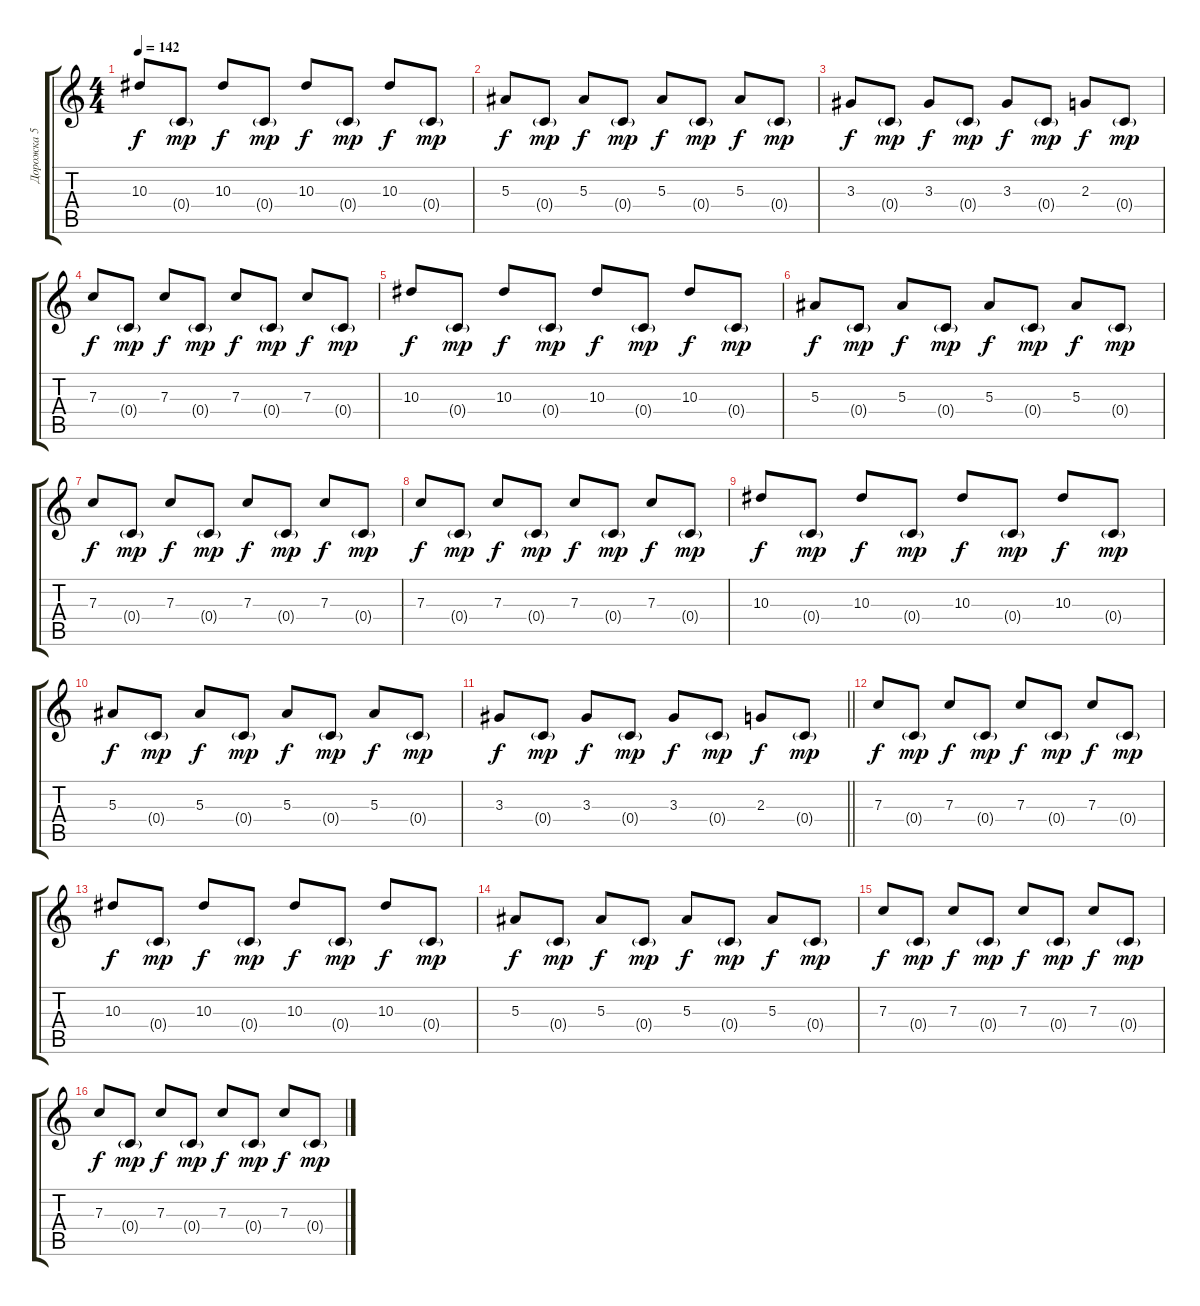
\track ("Дорожка 5" "Дорожка 5") {instrument distortionguitar}
\staff {score tabs}
\tuning (D4 A3 F3 C3 G2 C2) {hide}
\ts (4 4)
\tempo 142
\clef g2
\ks c
10.3.8{dy f} 0.4{g}.8{dy mp} 10.3.8{dy f} 0.4{g}.8{dy mp} 10.3.8{dy f} 0.4{g}.8{dy mp} 10.3.8{dy f} 0.4{g}.8{dy mp} |
5.3.8{dy f} 0.4{g}.8{dy mp} 5.3.8{dy f} 0.4{g}.8{dy mp} 5.3.8{dy f} 0.4{g}.8{dy mp} 5.3.8{dy f} 0.4{g}.8{dy mp} |
3.3.8{dy f} 0.4{g}.8{dy mp} 3.3.8{dy f} 0.4{g}.8{dy mp} 3.3.8{dy f} 0.4{g}.8{dy mp} 2.3.8{dy f} 0.4{g}.8{dy mp} |
7.3.8{dy f} 0.4{g}.8{dy mp} 7.3.8{dy f} 0.4{g}.8{dy mp} 7.3.8{dy f} 0.4{g}.8{dy mp} 7.3.8{dy f} 0.4{g}.8{dy mp} |
10.3.8{dy f} 0.4{g}.8{dy mp} 10.3.8{dy f} 0.4{g}.8{dy mp} 10.3.8{dy f} 0.4{g}.8{dy mp} 10.3.8{dy f} 0.4{g}.8{dy mp} |
5.3.8{dy f} 0.4{g}.8{dy mp} 5.3.8{dy f} 0.4{g}.8{dy mp} 5.3.8{dy f} 0.4{g}.8{dy mp} 5.3.8{dy f} 0.4{g}.8{dy mp} |
7.3.8{dy f} 0.4{g}.8{dy mp} 7.3.8{dy f} 0.4{g}.8{dy mp} 7.3.8{dy f} 0.4{g}.8{dy mp} 7.3.8{dy f} 0.4{g}.8{dy mp} |
7.3.8{dy f} 0.4{g}.8{dy mp} 7.3.8{dy f} 0.4{g}.8{dy mp} 7.3.8{dy f} 0.4{g}.8{dy mp} 7.3.8{dy f} 0.4{g}.8{dy mp} |
10.3.8{dy f} 0.4{g}.8{dy mp} 10.3.8{dy f} 0.4{g}.8{dy mp} 10.3.8{dy f} 0.4{g}.8{dy mp} 10.3.8{dy f} 0.4{g}.8{dy mp} |
5.3.8{dy f} 0.4{g}.8{dy mp} 5.3.8{dy f} 0.4{g}.8{dy mp} 5.3.8{dy f} 0.4{g}.8{dy mp} 5.3.8{dy f} 0.4{g}.8{dy mp} |
\barLineRight lightlight
3.3.8{dy f} 0.4{g}.8{dy mp} 3.3.8{dy f} 0.4{g}.8{dy mp} 3.3.8{dy f} 0.4{g}.8{dy mp} 2.3.8{dy f} 0.4{g}.8{dy mp} |
7.3.8{dy f} 0.4{g}.8{dy mp} 7.3.8{dy f} 0.4{g}.8{dy mp} 7.3.8{dy f} 0.4{g}.8{dy mp} 7.3.8{dy f} 0.4{g}.8{dy mp} |
10.3.8{dy f} 0.4{g}.8{dy mp} 10.3.8{dy f} 0.4{g}.8{dy mp} 10.3.8{dy f} 0.4{g}.8{dy mp} 10.3.8{dy f} 0.4{g}.8{dy mp} |
5.3.8{dy f} 0.4{g}.8{dy mp} 5.3.8{dy f} 0.4{g}.8{dy mp} 5.3.8{dy f} 0.4{g}.8{dy mp} 5.3.8{dy f} 0.4{g}.8{dy mp} |
7.3.8{dy f} 0.4{g}.8{dy mp} 7.3.8{dy f} 0.4{g}.8{dy mp} 7.3.8{dy f} 0.4{g}.8{dy mp} 7.3.8{dy f} 0.4{g}.8{dy mp} |
7.3.8{dy f} 0.4{g}.8{dy mp} 7.3.8{dy f} 0.4{g}.8{dy mp} 7.3.8{dy f} 0.4{g}.8{dy mp} 7.3.8{dy f} 0.4{g}.8{dy mp}
